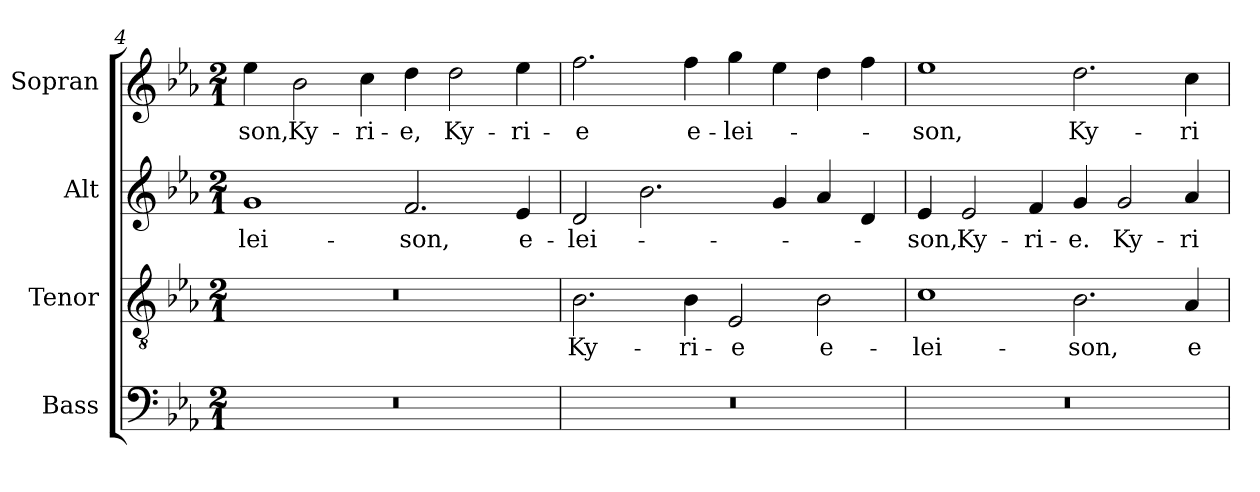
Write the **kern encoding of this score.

**kern	**kern	**text	**kern	**text	**kern	**text
*part4	*part3	*part3	*part2	*part2	*part1	*part1
*staff4	*staff3	*staff3	*staff2	*staff2	*staff1	*staff1
*I"Bass	*I"Tenor	*	*I"Alt	*	*I"Sopran	*
*I'B.	*I'T.	*	*I'A.	*	*I'S.	*
*clefF4	*clefGv2	*	*clefG2	*	*clefG2	*
*k[b-e-a-]	*k[b-e-a-]	*	*k[b-e-a-]	*	*k[b-e-a-]	*
*E-:	*E-:	*	*E-:	*	*E-:	*
*M2/1	*M2/1	*	*M2/1	*	*M2/1	*
=4	=4	=4	=4	=4	=4	=4
!	!	!	!	!LO:LY:b	!	!LO:LY:b
0r	0r	.	1g	-lei-	4ee-\	-son,
!	!	!	!	!	!	!LO:LY:b
.	.	.	.	.	2b-\	Ky-
!	!	!	!	!	!	!LO:LY:b
.	.	.	.	.	4cc\	-ri-
!	!	!	!	!LO:LY:b	!	!LO:LY:b
.	.	.	2.f/	-son,	4dd\	-e,
!	!	!	!	!	!	!LO:LY:b
.	.	.	.	.	2dd\	Ky-
!	!	!	!	!LO:LY:b	!	!LO:LY:b
.	.	.	4e-/	e-	4ee-\	-ri-
!!LO:LB:g=z
=5	=5	=5	=5	=5	=5	=5
!	!	!LO:LY:b	!	!LO:LY:b	!	!LO:LY:b
0r	2.B-\	Ky-	2d/	-lei-	2.ff\	-e
.	.	.	2.b-\	.	.	.
!	!	!LO:LY:b	!	!	!	!LO:LY:b
.	4B-\	-ri-	.	.	4ff\	e-
!	!	!LO:LY:b	!	!	!	!LO:LY:b
.	2E-/	-e	.	.	4gg\	-lei-
.	.	.	4g/	.	4ee-\	.
!	!	!LO:LY:b	!	!	!	!
.	2B-\	e-	4a-/	.	4dd\	.
.	.	.	4d/	.	4ff\	.
=6	=6	=6	=6	=6	=6	=6
!	!	!LO:LY:b	!	!LO:LY:b	!	!LO:LY:b
0r	1c	-lei-	4e-/	-son,	1ee-	-son,
!	!	!	!	!LO:LY:b	!	!
.	.	.	2e-/	Ky-	.	.
!	!	!	!	!LO:LY:b	!	!
.	.	.	4f/	-ri-	.	.
!	!	!LO:LY:b	!	!LO:LY:b	!	!LO:LY:b
.	2.B-\	-son,	4g/	-e.	2.dd\	Ky-
!	!	!	!	!LO:LY:b	!	!
.	.	.	2g/	Ky-	.	.
!	!	!LO:LY:b	!	!LO:LY:b	!	!LO:LY:b
.	4A-/	e-	4a-/	-ri-	4cc\	-ri-
=	=	=	=	=	=	=
*-	*-	*-	*-	*-	*-	*-
